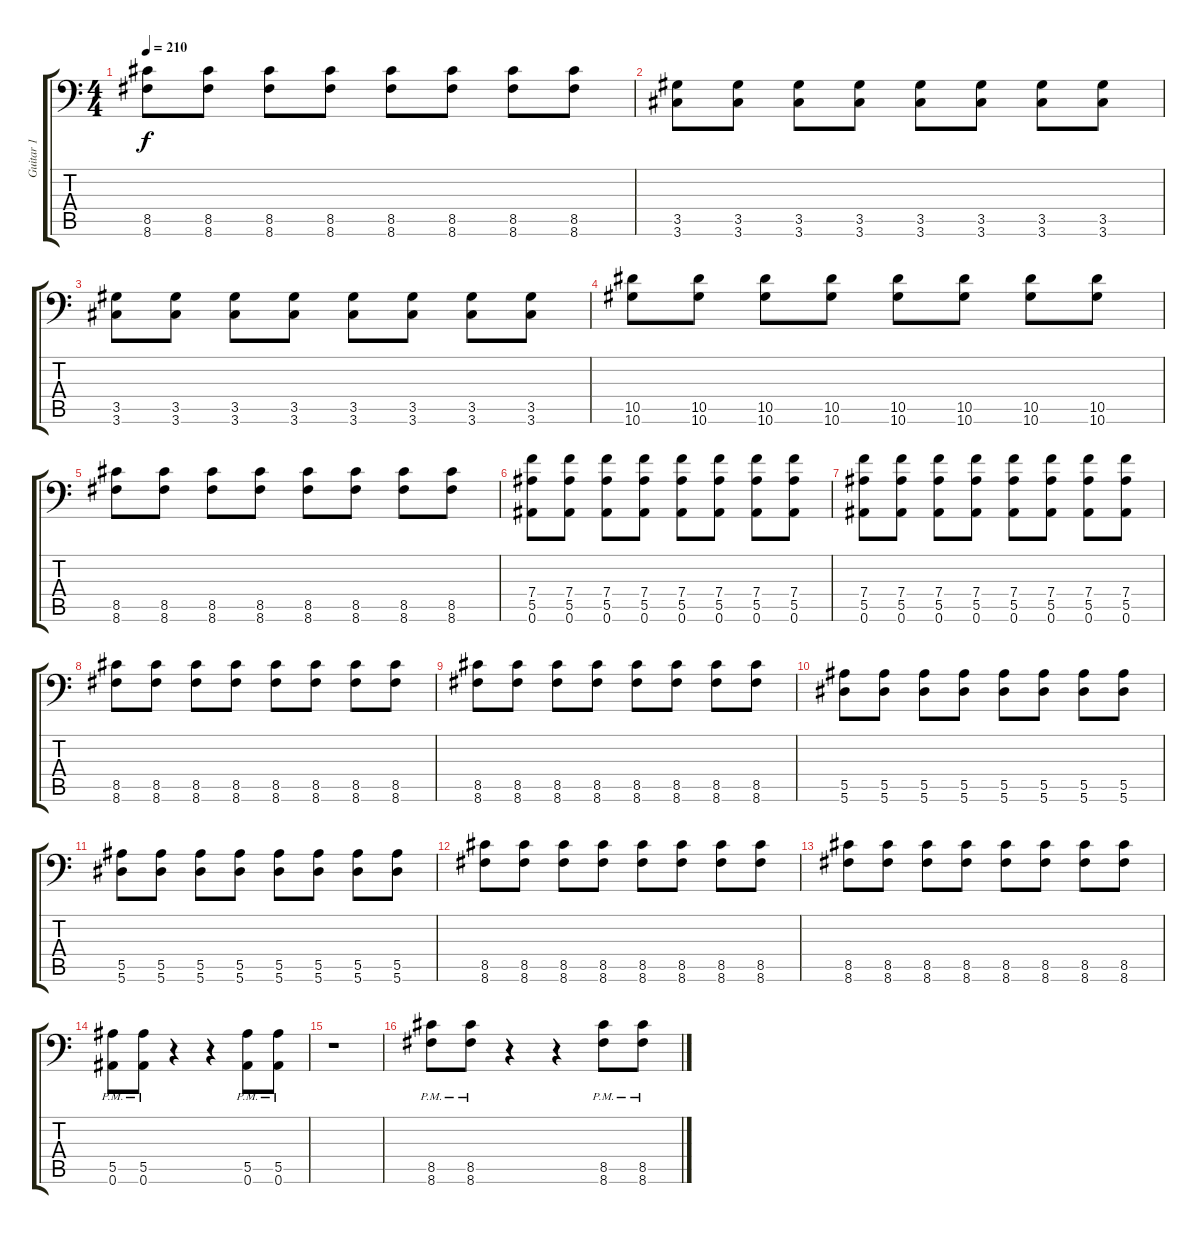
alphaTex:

\track ("Guitar 1" "Guitar 1") {instrument distortionguitar}
\staff {score tabs}
\tuning (C4 G3 Eb3 Bb2 F2 Bb1) {hide}
\ts (4 4)
\tempo 210
\clef f4
\ks c
(8.5 8.6).8{dy f} (8.5 8.6).8 (8.5 8.6).8 (8.5 8.6).8 (8.5 8.6).8 (8.5 8.6).8 (8.5 8.6).8 (8.5 8.6).8 |
(3.5 3.6).8 (3.5 3.6).8 (3.5 3.6).8 (3.5 3.6).8 (3.5 3.6).8 (3.5 3.6).8 (3.5 3.6).8 (3.5 3.6).8 |
(3.5 3.6).8 (3.5 3.6).8 (3.5 3.6).8 (3.5 3.6).8 (3.5 3.6).8 (3.5 3.6).8 (3.5 3.6).8 (3.5 3.6).8 |
(10.5 10.6).8 (10.5 10.6).8 (10.5 10.6).8 (10.5 10.6).8 (10.5 10.6).8 (10.5 10.6).8 (10.5 10.6).8 (10.5 10.6).8 |
(8.5 8.6).8 (8.5 8.6).8 (8.5 8.6).8 (8.5 8.6).8 (8.5 8.6).8 (8.5 8.6).8 (8.5 8.6).8 (8.5 8.6).8 |
(7.4 5.5 0.6).8 (7.4 5.5 0.6).8 (7.4 5.5 0.6).8 (7.4 5.5 0.6).8 (7.4 5.5 0.6).8 (7.4 5.5 0.6).8 (7.4 5.5 0.6).8 (7.4 5.5 0.6).8 |
(7.4 5.5 0.6).8 (7.4 5.5 0.6).8 (7.4 5.5 0.6).8 (7.4 5.5 0.6).8 (7.4 5.5 0.6).8 (7.4 5.5 0.6).8 (7.4 5.5 0.6).8 (7.4 5.5 0.6).8 |
(8.5 8.6).8 (8.5 8.6).8 (8.5 8.6).8 (8.5 8.6).8 (8.5 8.6).8 (8.5 8.6).8 (8.5 8.6).8 (8.5 8.6).8 |
(8.5 8.6).8 (8.5 8.6).8 (8.5 8.6).8 (8.5 8.6).8 (8.5 8.6).8 (8.5 8.6).8 (8.5 8.6).8 (8.5 8.6).8 |
(5.5 5.6).8 (5.5 5.6).8 (5.5 5.6).8 (5.5 5.6).8 (5.5 5.6).8 (5.5 5.6).8 (5.5 5.6).8 (5.5 5.6).8 |
(5.5 5.6).8 (5.5 5.6).8 (5.5 5.6).8 (5.5 5.6).8 (5.5 5.6).8 (5.5 5.6).8 (5.5 5.6).8 (5.5 5.6).8 |
(8.5 8.6).8 (8.5 8.6).8 (8.5 8.6).8 (8.5 8.6).8 (8.5 8.6).8 (8.5 8.6).8 (8.5 8.6).8 (8.5 8.6).8 |
(8.5 8.6).8 (8.5 8.6).8 (8.5 8.6).8 (8.5 8.6).8 (8.5 8.6).8 (8.5 8.6).8 (8.5 8.6).8 (8.5 8.6).8 |
(5.5{pm} 0.6{pm}).8 (5.5{pm} 0.6{pm}).8 r.4 r.4 (5.5{pm} 0.6{pm}).8 (5.5{pm} 0.6{pm}).8 |
r.1 |
(8.5{pm} 8.6{pm}).8 (8.5{pm} 8.6{pm}).8 r.4 r.4 (8.5{pm} 8.6{pm}).8 (8.5{pm} 8.6{pm}).8
